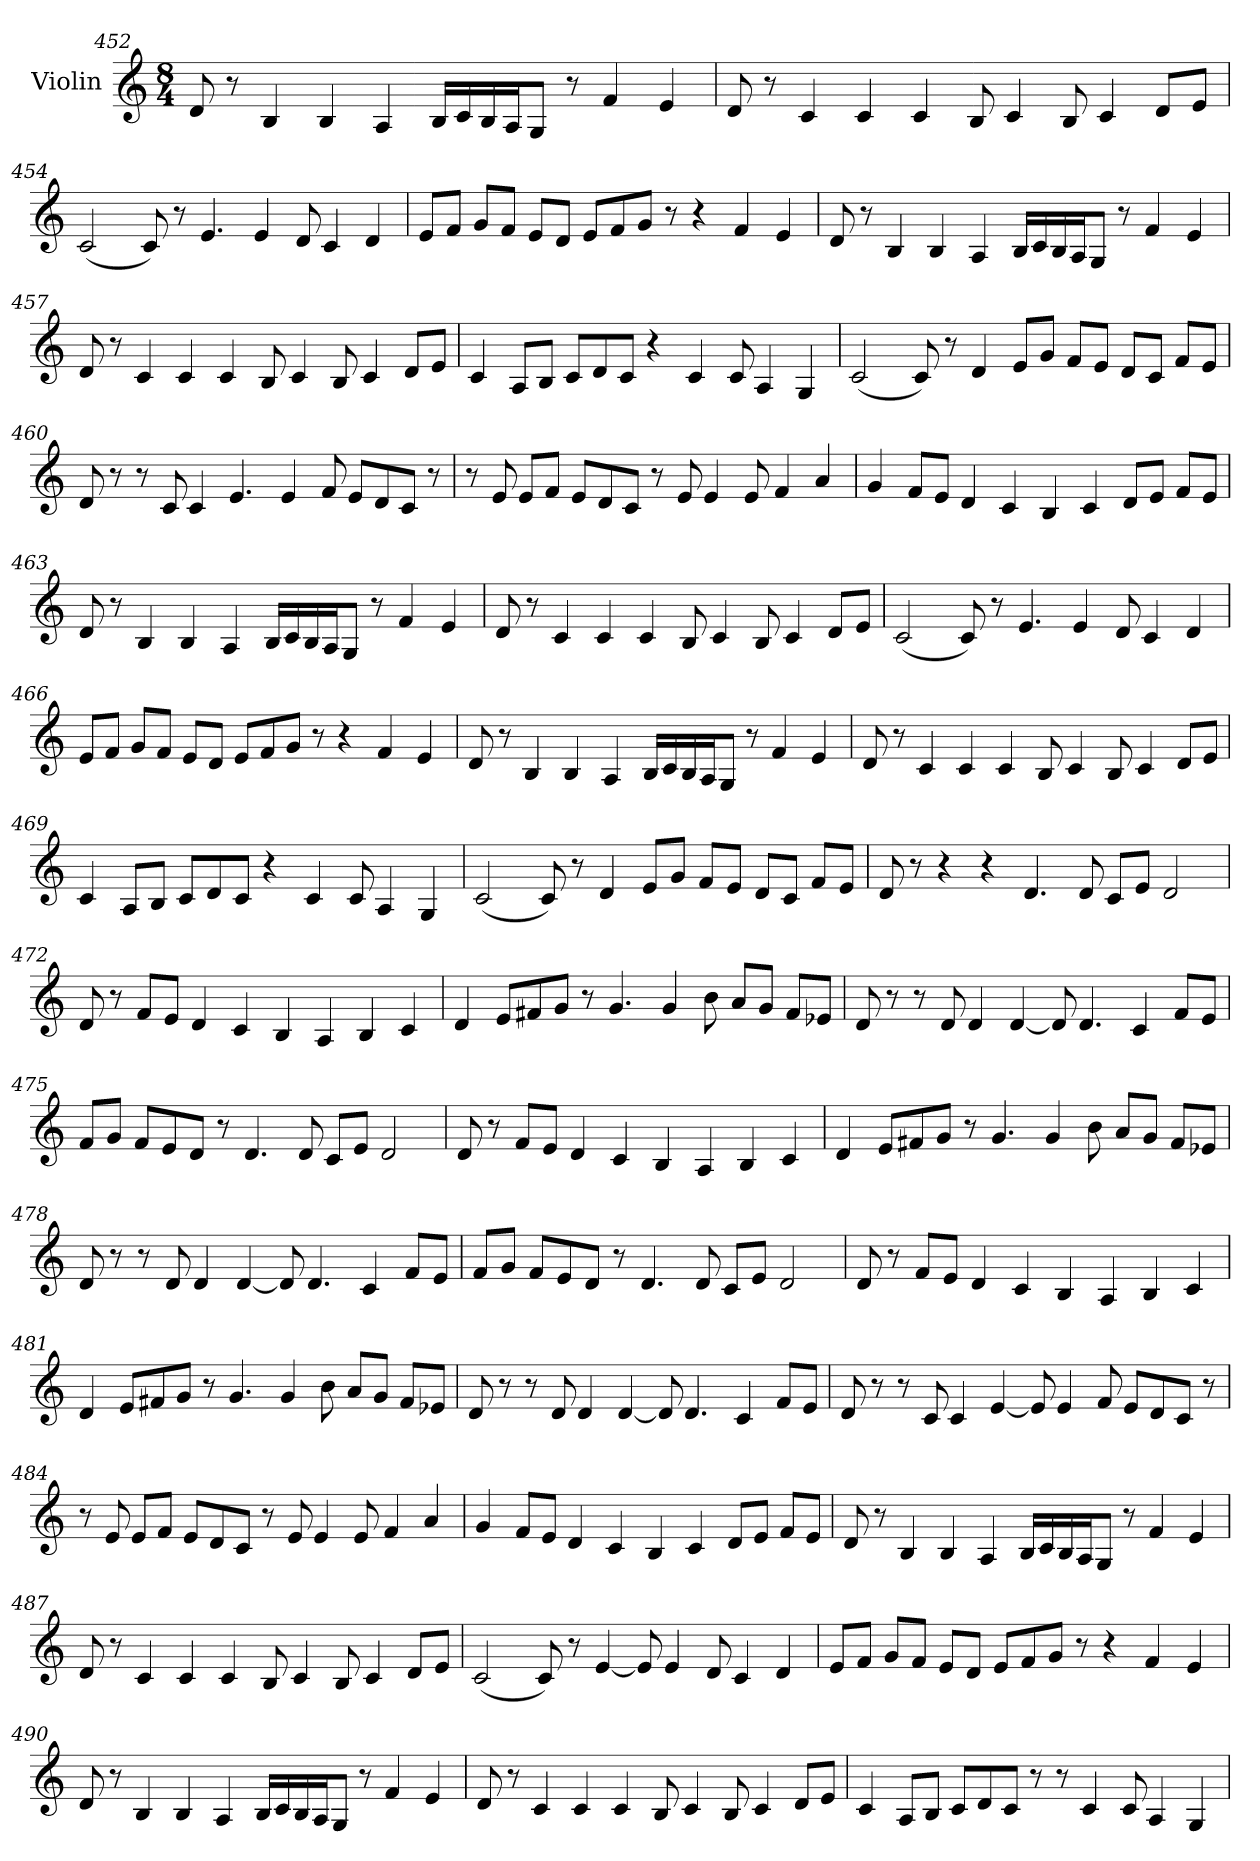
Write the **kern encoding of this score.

**kern
*part1
*staff1
*I"Violin
!!LO:LB:g=z
*clefG2
*k[]
*M8/4
=452
8d/
8r
4B/
4B/
4A/
16B/LL
16c/
16B/
16A/J
8G/J
8r
4f/
4e/
=453
8d/
8r
4c/
4c/
4c/
8B/
4c/
8B/
4c/
8d/L
8e/J
!!LO:PB:g=z
=454
(<2c/
8c/)
8r
4.e/
4e/
8d/
4c/
4d/
=455
8e/L
8f/J
8g/L
8f/J
8e/L
8d/J
8e/L
8f/
8g/J
8r
4r
4f/
4e/
!!LO:LB:g=z
=456
8d/
8r
4B/
4B/
4A/
16B/LL
16c/
16B/
16A/J
8G/J
8r
4f/
4e/
=457
8d/
8r
4c/
4c/
4c/
8B/
4c/
8B/
4c/
8d/L
8e/J
!!LO:LB:g=z
=458
4c/
8A/L
8B/J
8c/L
8d/
8c/J
4r
4c/
8c/
4A/
4G/
=459
(<2c/
8c/)
8r
4d/
8e/L
8g/J
8f/L
8e/J
8d/L
8c/J
8f/L
8e/J
!!LO:LB:g=z
=460
8d/
8r
8r
8c/
4c/
4.e/
4e/
8f/
8e/L
8d/
8c/J
8r
=461
8r
8e/
8e/L
8f/J
8e/L
8d/
8c/J
8r
8e/
4e/
8e/
4f/
4a/
!!LO:LB:g=z
=462
4g/
8f/L
8e/J
4d/
4c/
4B/
4c/
8d/L
8e/J
8f/L
8e/J
=463
8d/
8r
4B/
4B/
4A/
16B/LL
16c/
16B/
16A/J
8G/J
8r
4f/
4e/
!!LO:LB:g=z
=464
8d/
8r
4c/
4c/
4c/
8B/
4c/
8B/
4c/
8d/L
8e/J
=465
(<2c/
8c/)
8r
4.e/
4e/
8d/
4c/
4d/
!!LO:LB:g=z
=466
8e/L
8f/J
8g/L
8f/J
8e/L
8d/J
8e/L
8f/
8g/J
8r
4r
4f/
4e/
=467
8d/
8r
4B/
4B/
4A/
16B/LL
16c/
16B/
16A/J
8G/J
8r
4f/
4e/
!!LO:LB:g=z
=468
8d/
8r
4c/
4c/
4c/
8B/
4c/
8B/
4c/
8d/L
8e/J
=469
4c/
8A/L
8B/J
8c/L
8d/
8c/J
4r
4c/
8c/
4A/
4G/
!!LO:PB:g=z
=470
(<2c/
8c/)
8r
4d/
8e/L
8g/J
8f/L
8e/J
8d/L
8c/J
8f/L
8e/J
=471
8d/
8r
4r
4r
4.d/
8d/
8c/L
8e/J
2d/
!!LO:LB:g=z
=472
8d/
8r
8f/L
8e/J
4d/
4c/
4B/
4A/
4B/
4c/
=473
4d/
8e/L
8f#X/
8g/J
8r
4.g/
4g/
8b\
8a/L
8g/J
8f#/L
8e-X/J
!!LO:LB:g=z
=474
8d/
8r
8r
8d/
4d/
[4d/
8d/]
4.d/
4c/
8f/L
8e/J
=475
8f/L
8g/J
8f/L
8e/
8d/J
8r
4.d/
8d/
8c/L
8e/J
2d/
!!LO:LB:g=z
=476
8d/
8r
8f/L
8e/J
4d/
4c/
4B/
4A/
4B/
4c/
=477
4d/
8e/L
8f#X/
8g/J
8r
4.g/
4g/
8b\
8a/L
8g/J
8f#/L
8e-X/J
!!LO:LB:g=z
=478
8d/
8r
8r
8d/
4d/
[4d/
8d/]
4.d/
4c/
8f/L
8e/J
=479
8f/L
8g/J
8f/L
8e/
8d/J
8r
4.d/
8d/
8c/L
8e/J
2d/
!!LO:LB:g=z
=480
8d/
8r
8f/L
8e/J
4d/
4c/
4B/
4A/
4B/
4c/
=481
4d/
8e/L
8f#X/
8g/J
8r
4.g/
4g/
8b\
8a/L
8g/J
8f#/L
8e-X/J
!!LO:LB:g=z
=482
8d/
8r
8r
8d/
4d/
[4d/
8d/]
4.d/
4c/
8f/L
8e/J
=483
8d/
8r
8r
8c/
4c/
[4e/
8e/]
4e/
8f/
8e/L
8d/
8c/J
8r
!!LO:LB:g=z
=484
8r
8e/
8e/L
8f/J
8e/L
8d/
8c/J
8r
8e/
4e/
8e/
4f/
4a/
=485
4g/
8f/L
8e/J
4d/
4c/
4B/
4c/
8d/L
8e/J
8f/L
8e/J
!!LO:PB:g=z
=486
8d/
8r
4B/
4B/
4A/
16B/LL
16c/
16B/
16A/J
8G/J
8r
4f/
4e/
=487
8d/
8r
4c/
4c/
4c/
8B/
4c/
8B/
4c/
8d/L
8e/J
!!LO:LB:g=z
=488
(<2c/
8c/)
8r
[4e/
8e/]
4e/
8d/
4c/
4d/
=489
8e/L
8f/J
8g/L
8f/J
8e/L
8d/J
8e/L
8f/
8g/J
8r
4r
4f/
4e/
!!LO:LB:g=z
=490
8d/
8r
4B/
4B/
4A/
16B/LL
16c/
16B/
16A/J
8G/J
8r
4f/
4e/
=491
8d/
8r
4c/
4c/
4c/
8B/
4c/
8B/
4c/
8d/L
8e/J
!!LO:LB:g=z
=492
4c/
8A/L
8B/J
8c/L
8d/
8c/J
8r
8r
4c/
8c/
4A/
4G/
=
*-
